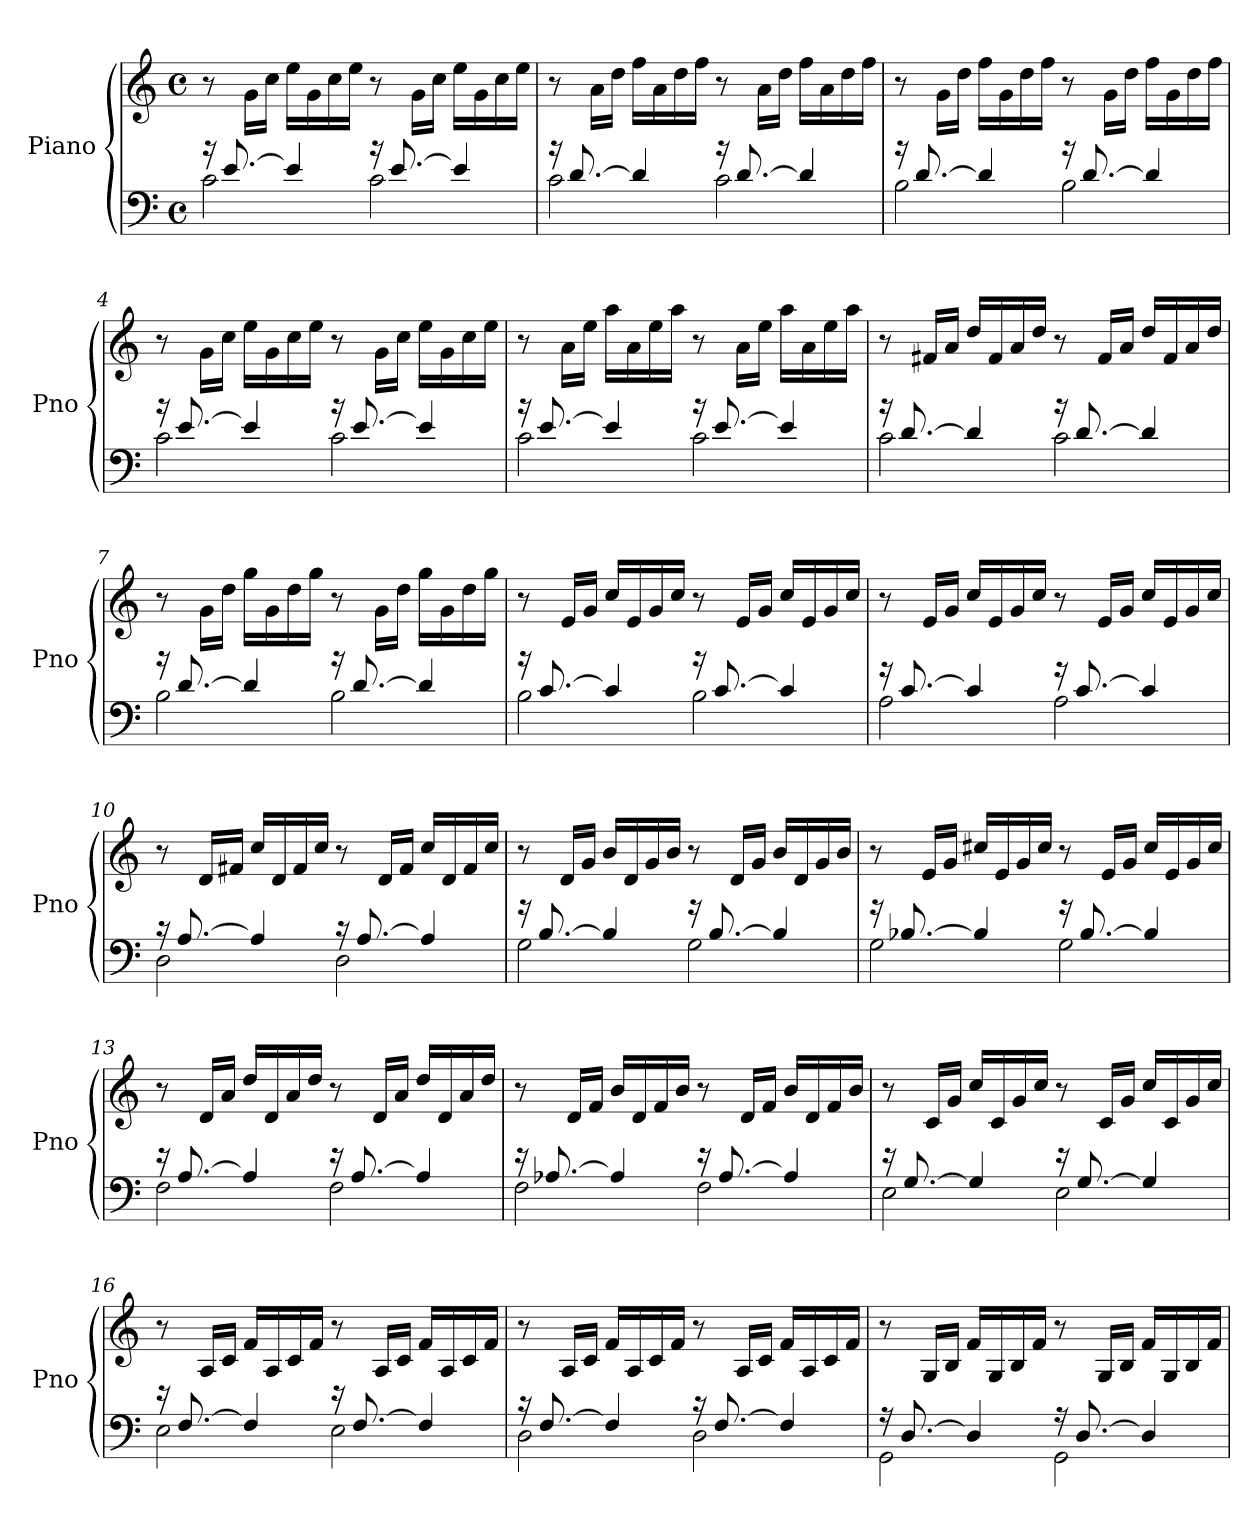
**kern	**kern
*part1	*part1
*staff2	*staff1
*I"Piano	*
*I'Pno	*
*clefF4	*clefG2
*k[]	*k[]
*M4/4	*M4/4
*met(c)	*met(c)
*MM88	*MM88
=1	=1
*^	*
16r	2c\	8r
[8.e/	.	.
.	.	16g\LL
.	.	16cc\JJ
4e/]	.	16ee\LL
.	.	16g\
.	.	16cc\
.	.	16ee\JJ
16r	2c\	8r
[8.e/	.	.
.	.	16g\LL
.	.	16cc\JJ
4e/]	.	16ee\LL
.	.	16g\
.	.	16cc\
.	.	16ee\JJ
=2	=2	=2
16r	2c\	8r
[8.d/	.	.
.	.	16a\LL
.	.	16dd\JJ
4d/]	.	16ff\LL
.	.	16a\
.	.	16dd\
.	.	16ff\JJ
16r	2c\	8r
[8.d/	.	.
.	.	16a\LL
.	.	16dd\JJ
4d/]	.	16ff\LL
.	.	16a\
.	.	16dd\
.	.	16ff\JJ
=3	=3	=3
16r	2B\	8r
[8.d/	.	.
.	.	16g\LL
.	.	16dd\JJ
4d/]	.	16ff\LL
.	.	16g\
.	.	16dd\
.	.	16ff\JJ
16r	2B\	8r
[8.d/	.	.
.	.	16g\LL
.	.	16dd\JJ
4d/]	.	16ff\LL
.	.	16g\
.	.	16dd\
.	.	16ff\JJ
!!LO:LB:g=z
=4	=4	=4
16r	2c\	8r
[8.e/	.	.
.	.	16g\LL
.	.	16cc\JJ
4e/]	.	16ee\LL
.	.	16g\
.	.	16cc\
.	.	16ee\JJ
16r	2c\	8r
[8.e/	.	.
.	.	16g\LL
.	.	16cc\JJ
4e/]	.	16ee\LL
.	.	16g\
.	.	16cc\
.	.	16ee\JJ
=5	=5	=5
16r	2c\	8r
[8.e/	.	.
.	.	16a\LL
.	.	16ee\JJ
4e/]	.	16aa\LL
.	.	16a\
.	.	16ee\
.	.	16aa\JJ
16r	2c\	8r
[8.e/	.	.
.	.	16a\LL
.	.	16ee\JJ
4e/]	.	16aa\LL
.	.	16a\
.	.	16ee\
.	.	16aa\JJ
=6	=6	=6
16r	2c\	8r
[8.d/	.	.
.	.	16f#X/LL
.	.	16a/JJ
4d/]	.	16dd/LL
.	.	16f#/
.	.	16a/
.	.	16dd/JJ
16r	2c\	8r
[8.d/	.	.
.	.	16f#/LL
.	.	16a/JJ
4d/]	.	16dd/LL
.	.	16f#/
.	.	16a/
.	.	16dd/JJ
!!LO:LB:g=z
=7	=7	=7
16r	2B\	8r
[8.d/	.	.
.	.	16g\LL
.	.	16dd\JJ
4d/]	.	16gg\LL
.	.	16g\
.	.	16dd\
.	.	16gg\JJ
16r	2B\	8r
[8.d/	.	.
.	.	16g\LL
.	.	16dd\JJ
4d/]	.	16gg\LL
.	.	16g\
.	.	16dd\
.	.	16gg\JJ
=8	=8	=8
16r	2B\	8r
[8.c/	.	.
.	.	16e/LL
.	.	16g/JJ
4c/]	.	16cc/LL
.	.	16e/
.	.	16g/
.	.	16cc/JJ
16r	2B\	8r
[8.c/	.	.
.	.	16e/LL
.	.	16g/JJ
4c/]	.	16cc/LL
.	.	16e/
.	.	16g/
.	.	16cc/JJ
=9	=9	=9
16r	2A\	8r
[8.c/	.	.
.	.	16e/LL
.	.	16g/JJ
4c/]	.	16cc/LL
.	.	16e/
.	.	16g/
.	.	16cc/JJ
16r	2A\	8r
[8.c/	.	.
.	.	16e/LL
.	.	16g/JJ
4c/]	.	16cc/LL
.	.	16e/
.	.	16g/
.	.	16cc/JJ
!!LO:LB:g=z
=10	=10	=10
16r	2D\	8r
[8.A/	.	.
.	.	16d/LL
.	.	16f#X/JJ
4A/]	.	16cc/LL
.	.	16d/
.	.	16f#/
.	.	16cc/JJ
16r	2D\	8r
[8.A/	.	.
.	.	16d/LL
.	.	16f#/JJ
4A/]	.	16cc/LL
.	.	16d/
.	.	16f#/
.	.	16cc/JJ
=11	=11	=11
16r	2G\	8r
[8.B/	.	.
.	.	16d/LL
.	.	16g/JJ
4B/]	.	16b/LL
.	.	16d/
.	.	16g/
.	.	16b/JJ
16r	2G\	8r
[8.B/	.	.
.	.	16d/LL
.	.	16g/JJ
4B/]	.	16b/LL
.	.	16d/
.	.	16g/
.	.	16b/JJ
=12	=12	=12
16r	2G\	8r
[8.B-X/	.	.
.	.	16e/LL
.	.	16g/JJ
4B-/]	.	16cc#X/LL
.	.	16e/
.	.	16g/
.	.	16cc#/JJ
16r	2G\	8r
[8.B-/	.	.
.	.	16e/LL
.	.	16g/JJ
4B-/]	.	16cc#/LL
.	.	16e/
.	.	16g/
.	.	16cc#/JJ
!!LO:PB:g=z
=13	=13	=13
16r	2F\	8r
[8.A/	.	.
.	.	16d/LL
.	.	16a/JJ
4A/]	.	16dd/LL
.	.	16d/
.	.	16a/
.	.	16dd/JJ
16r	2F\	8r
[8.A/	.	.
.	.	16d/LL
.	.	16a/JJ
4A/]	.	16dd/LL
.	.	16d/
.	.	16a/
.	.	16dd/JJ
=14	=14	=14
16r	2F\	8r
[8.A-X/	.	.
.	.	16d/LL
.	.	16f/JJ
4A-/]	.	16b/LL
.	.	16d/
.	.	16f/
.	.	16b/JJ
16r	2F\	8r
[8.A-/	.	.
.	.	16d/LL
.	.	16f/JJ
4A-/]	.	16b/LL
.	.	16d/
.	.	16f/
.	.	16b/JJ
=15	=15	=15
16r	2E\	8r
[8.G/	.	.
.	.	16c/LL
.	.	16g/JJ
4G/]	.	16cc/LL
.	.	16c/
.	.	16g/
.	.	16cc/JJ
16r	2E\	8r
[8.G/	.	.
.	.	16c/LL
.	.	16g/JJ
4G/]	.	16cc/LL
.	.	16c/
.	.	16g/
.	.	16cc/JJ
!!LO:LB:g=z
=16	=16	=16
16r	2E\	8r
[8.F/	.	.
.	.	16A/LL
.	.	16c/JJ
4F/]	.	16f/LL
.	.	16A/
.	.	16c/
.	.	16f/JJ
16r	2E\	8r
[8.F/	.	.
.	.	16A/LL
.	.	16c/JJ
4F/]	.	16f/LL
.	.	16A/
.	.	16c/
.	.	16f/JJ
=17	=17	=17
16r	2D\	8r
[8.F/	.	.
.	.	16A/LL
.	.	16c/JJ
4F/]	.	16f/LL
.	.	16A/
.	.	16c/
.	.	16f/JJ
16r	2D\	8r
[8.F/	.	.
.	.	16A/LL
.	.	16c/JJ
4F/]	.	16f/LL
.	.	16A/
.	.	16c/
.	.	16f/JJ
=18	=18	=18
16r	2GG\	8r
[8.D/	.	.
.	.	16G/LL
.	.	16B/JJ
4D/]	.	16f/LL
.	.	16G/
.	.	16B/
.	.	16f/JJ
16r	2GG\	8r
[8.D/	.	.
.	.	16G/LL
.	.	16B/JJ
4D/]	.	16f/LL
.	.	16G/
.	.	16B/
.	.	16f/JJ
*v	*v	*
=	=
*-	*-
